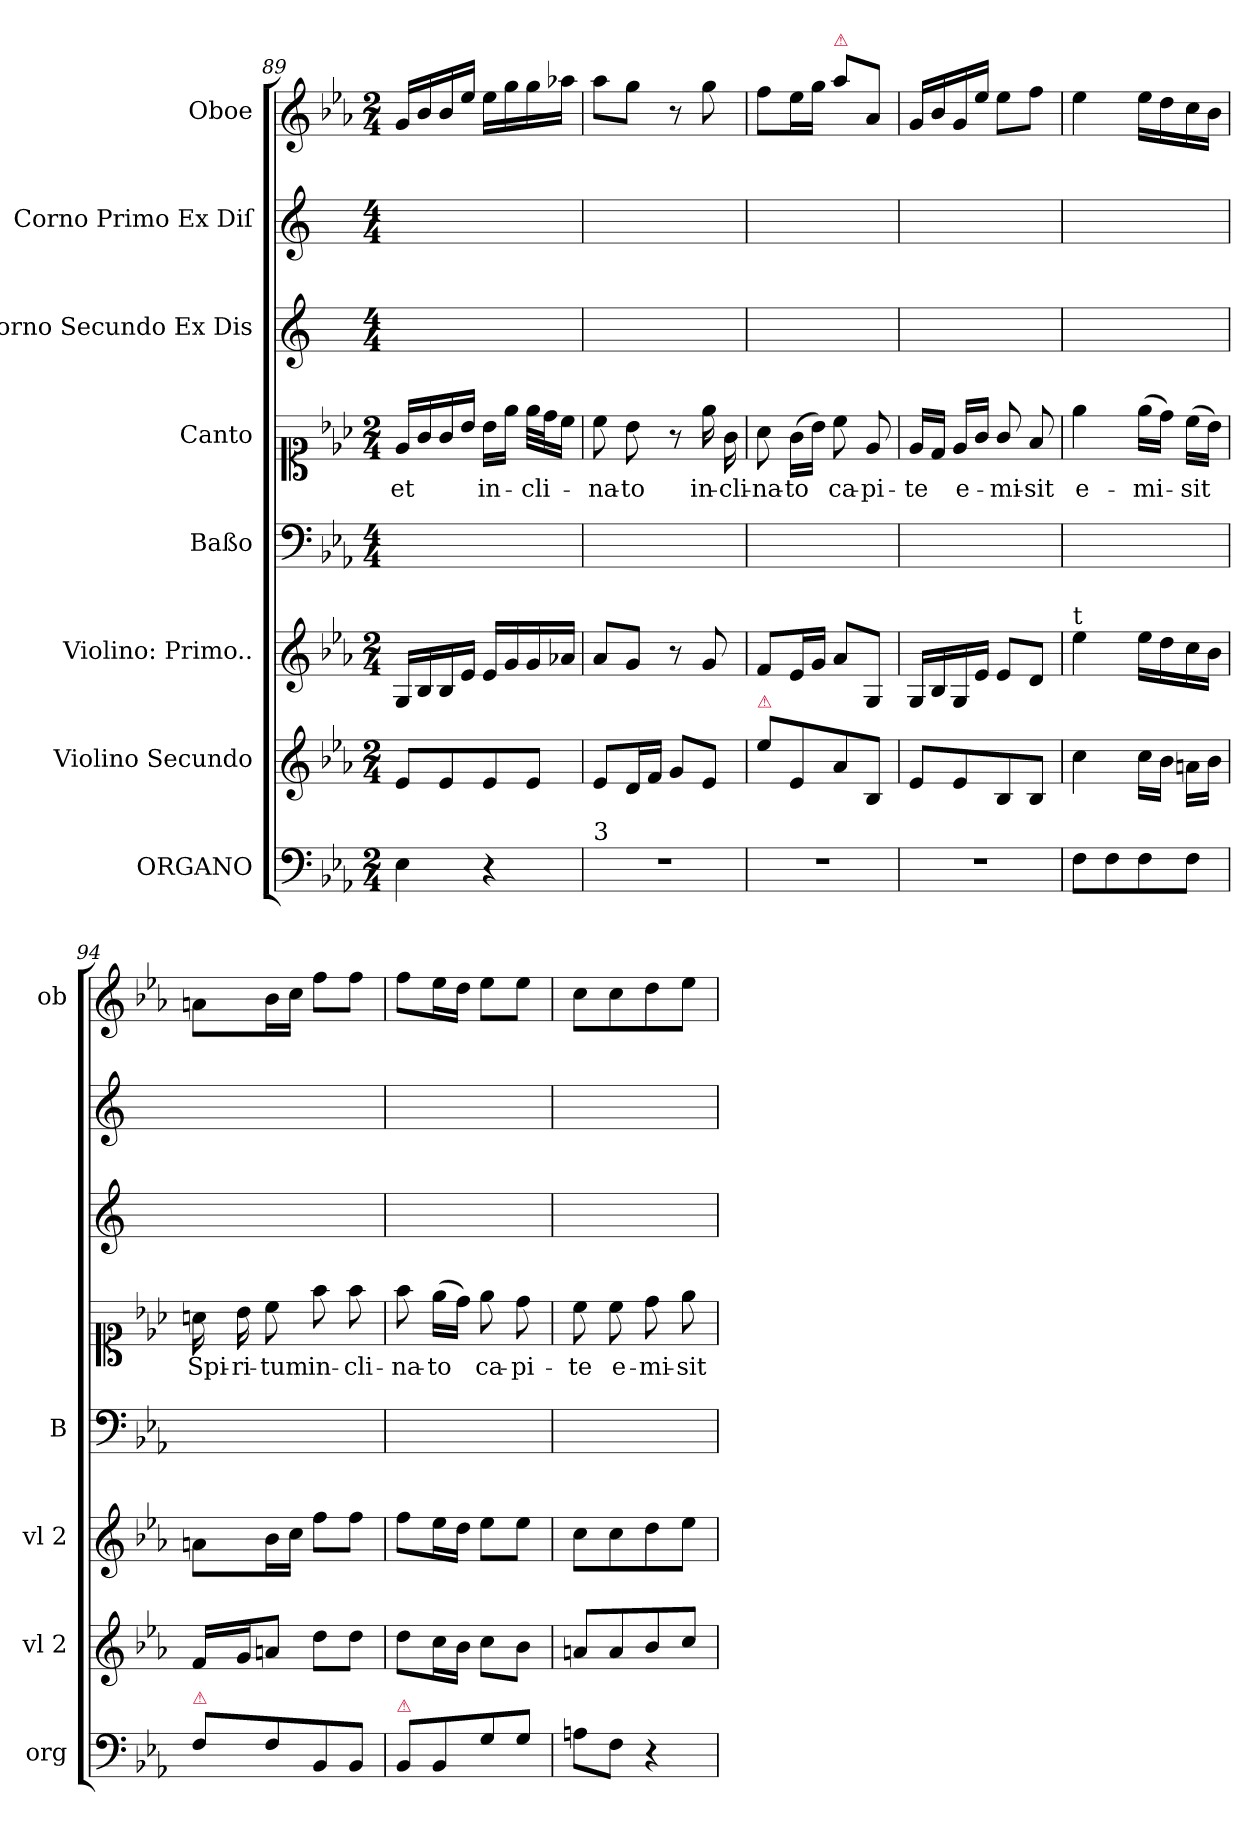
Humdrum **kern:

**kern	**kern	**dynam	**kern	**dynam	**kern	**kern	**text	**kern	**kern	**kern
*part8	*part7	*part7	*part6	*part6	*part5	*part4	*part4	*part3	*part2	*part1
*staff8	*staff7	*staff7	*staff6	*staff6	*staff5	*staff4	*staff4	*staff3	*staff2	*staff1
*I"ORGANO	*I"Violino Secundo	*	*I"Violino: Primo..	*	*I"Baßo	*I"Canto	*	*I"Corno Secundo Ex Dis	*I"Corno Primo Ex Diſ	*I"Oboe
*I'org	*I'vl 2	*	*I'vl 2	*	*I'B	*	*	*	*	*I'ob
*clefF4	*clefG2	*	*clefG2	*	*clefF4	*clefC1	*	*clefG2	*clefG2	*clefG2
*	*	*	*	*	*	*	*	*ITrd5c9	*ITrd5c9	*
*k[b-e-a-]	*k[b-e-a-]	*	*k[b-e-a-]	*	*k[b-e-a-]	*k[b-e-a-]	*	*k[b-e-a-]	*k[b-e-a-]	*k[b-e-a-]
*	*E-:	*	*E-:	*	*E-:	*E-:	*	*E-:	*E-:	*E-:
*M2/4	*M2/4	*	*M2/4	*	*M4/4	*M2/4	*	*M4/4	*M4/4	*M2/4
=89	=89	=89	=89	=89	=89	=89	=89	=89	=89	=89
!	!	!LO:DY:b	!	!	!	!	!	!	!	!
4E-\	8e-/L	piano	16G/LL	.	2ryy	16e-/LL	et	2ryy	2ryy	16g/LL
.	.	.	16B-/	.	.	16g/	.	.	.	16b-/
.	8e-/	.	16B-/	.	.	16g/	.	.	.	16b-/
.	.	.	16e-/JJ	.	.	16b-/JJ	.	.	.	16ee-/JJ
4r	8e-/	.	16e-/LL	.	.	16b-\LL	in-	.	.	16ee-\LL
.	.	.	16g/	.	.	16ee-\JJ	.	.	.	16gg\
.	8e-/J	.	16g/	.	.	32ee-\LLL	-cli-	.	.	16gg\
.	.	.	.	.	.	32dd\J	.	.	.	.
.	.	.	16a-X/JJ	.	.	16cc\JJ	.	.	.	16aa-X\JJ
=90	=90	=90	=90	=90	=90	=90	=90	=90	=90	=90
!LO:TX:a:t=3	!	!	!	!	!	!	!	!	!	!
2r	8e-/L	.	8a-/L	.	2ryy	8cc\	-na-	2ryy	2ryy	8aa-\L
.	16d/L	.	8g/J	.	.	8b-\	-to	.	.	8gg\J
.	16f/JJ	.	.	.	.	.	.	.	.	.
.	8g/L	.	8r	.	.	8r	.	.	.	8r
.	8e-/J	.	8g/	.	.	16ee-\	in-	.	.	8gg\
.	.	.	.	.	.	16g\	-cli-	.	.	.
=91	=91	=91	=91	=91	=91	=91	=91	=91	=91	=91
!	!LO:TX:a:color=crimson:t=⚠	!	!	!	!	!	!	!	!	!
2r	8ee-\L	.	8f/L	.	2ryy	8a-\	-na-	2ryy	2ryy	8ff\L
.	8e-/	.	16e-/L	.	.	(16g\LL	-to	.	.	16ee-\L
.	.	.	16g/JJ	.	.	16b-\JJ)	.	.	.	16gg\JJ
!	!	!	!	!	!	!	!	!	!	!LO:TX:a:color=crimson:t=⚠
.	8a-/	.	8a-/L	.	.	8cc\	ca-	.	.	8aa-\L
.	8B-/J	.	8G/J	.	.	8e-/	-pi-	.	.	8a-/J
=92	=92	=92	=92	=92	=92	=92	=92	=92	=92	=92
2r	8e-/L	.	16G/LL	.	2ryy	16e-/LL	-te	2ryy	2ryy	16g/LL
.	.	.	16B-/	.	.	16d/JJ	.	.	.	16b-/
.	8e-/	.	16G/	.	.	16e-/LL	e-	.	.	16g/
.	.	.	16e-/JJ	.	.	16g/JJ	.	.	.	16ee-/JJ
.	8B-/	.	8e-/L	.	.	8g/	-mi-	.	.	8ee-\L
.	8B-/J	.	8d/J	.	.	8f/	-sit	.	.	8ff\J
=93	=93	=93	=93	=93	=93	=93	=93	=93	=93	=93
!	!	!	!LO:TX:a:t=t	!	!	!	!	!	!	!
8F\L	4cc\	.	4ee-\	.	2ryy	4ee-\	e-	2ryy	2ryy	4ee-\
8F\	.	.	.	.	.	.	.	.	.	.
8F\	16cc\LL	.	16ee-\LL	.	.	(16ee-\LL	-mi-	.	.	16ee-\LL
!	!	!	!	!LO:DY:b	!	!	!	!	!	!
.	16b-\JJ	.	16dd\	pia	.	16dd\JJ)	.	.	.	16dd\
8F\J	16an\LL	.	16cc\	.	.	(16cc\LL	-sit	.	.	16cc\
.	16b-\JJ	.	16b-\JJ	.	.	16b-\JJ)	.	.	.	16b-\JJ
=94	=94	=94	=94	=94	=94	=94	=94	=94	=94	=94
!LO:TX:a:color=crimson:t=⚠	!	!	!	!	!	!	!	!	!	!
8F\L	16f/LL	.	8an\L	.	2ryy	16an\	Spi-	2ryy	2ryy	8an\L
.	16g/J	.	.	.	.	16b-\	-ri-	.	.	.
8F\	8an/J	.	16b-\L	.	.	8cc\	-tum	.	.	16b-\L
.	.	.	16cc\JJ	.	.	.	.	.	.	16cc\JJ
8BB-/	8dd\L	.	8ff\L	.	.	8ff\	in-	.	.	8ff\L
8BB-/J	8dd\J	.	8ff\J	.	.	8ff\	-cli-	.	.	8ff\J
=95	=95	=95	=95	=95	=95	=95	=95	=95	=95	=95
!LO:TX:a:color=crimson:t=⚠	!	!	!	!	!	!	!	!	!	!
8BB-/L	8dd\L	.	8ff\L	.	2ryy	8ff\	-na-	2ryy	2ryy	8ff\L
8BB-/	16cc\L	.	16ee-\L	.	.	(16ee-\LL	-to	.	.	16ee-\L
.	16b-\JJ	.	16dd\JJ	.	.	16dd\JJ)	.	.	.	16dd\JJ
8G\	8cc\L	.	8ee-\L	.	.	8ee-\	ca-	.	.	8ee-\L
8G\J	8b-\J	.	8ee-\J	.	.	8dd\	-pi-	.	.	8ee-\J
=96	=96	=96	=96	=96	=96	=96	=96	=96	=96	=96
8An\L	8an/L	.	8cc\L	.	2ryy	8cc\	-te	2ryy	2ryy	8cc\L
!	!	!LO:DY:b	!	!	!	!	!	!	!	!
8F\J	8a/	pia	8cc\	.	.	8cc\	e-	.	.	8cc\
4r	8b-/	.	8dd\	.	.	8dd\	-mi-	.	.	8dd\
.	8cc/J	.	8ee-\J	.	.	8ee-\	-sit	.	.	8ee-\J
=	=	=	=	=	=	=	=	=	=	=
*-	*-	*-	*-	*-	*-	*-	*-	*-	*-	*-
